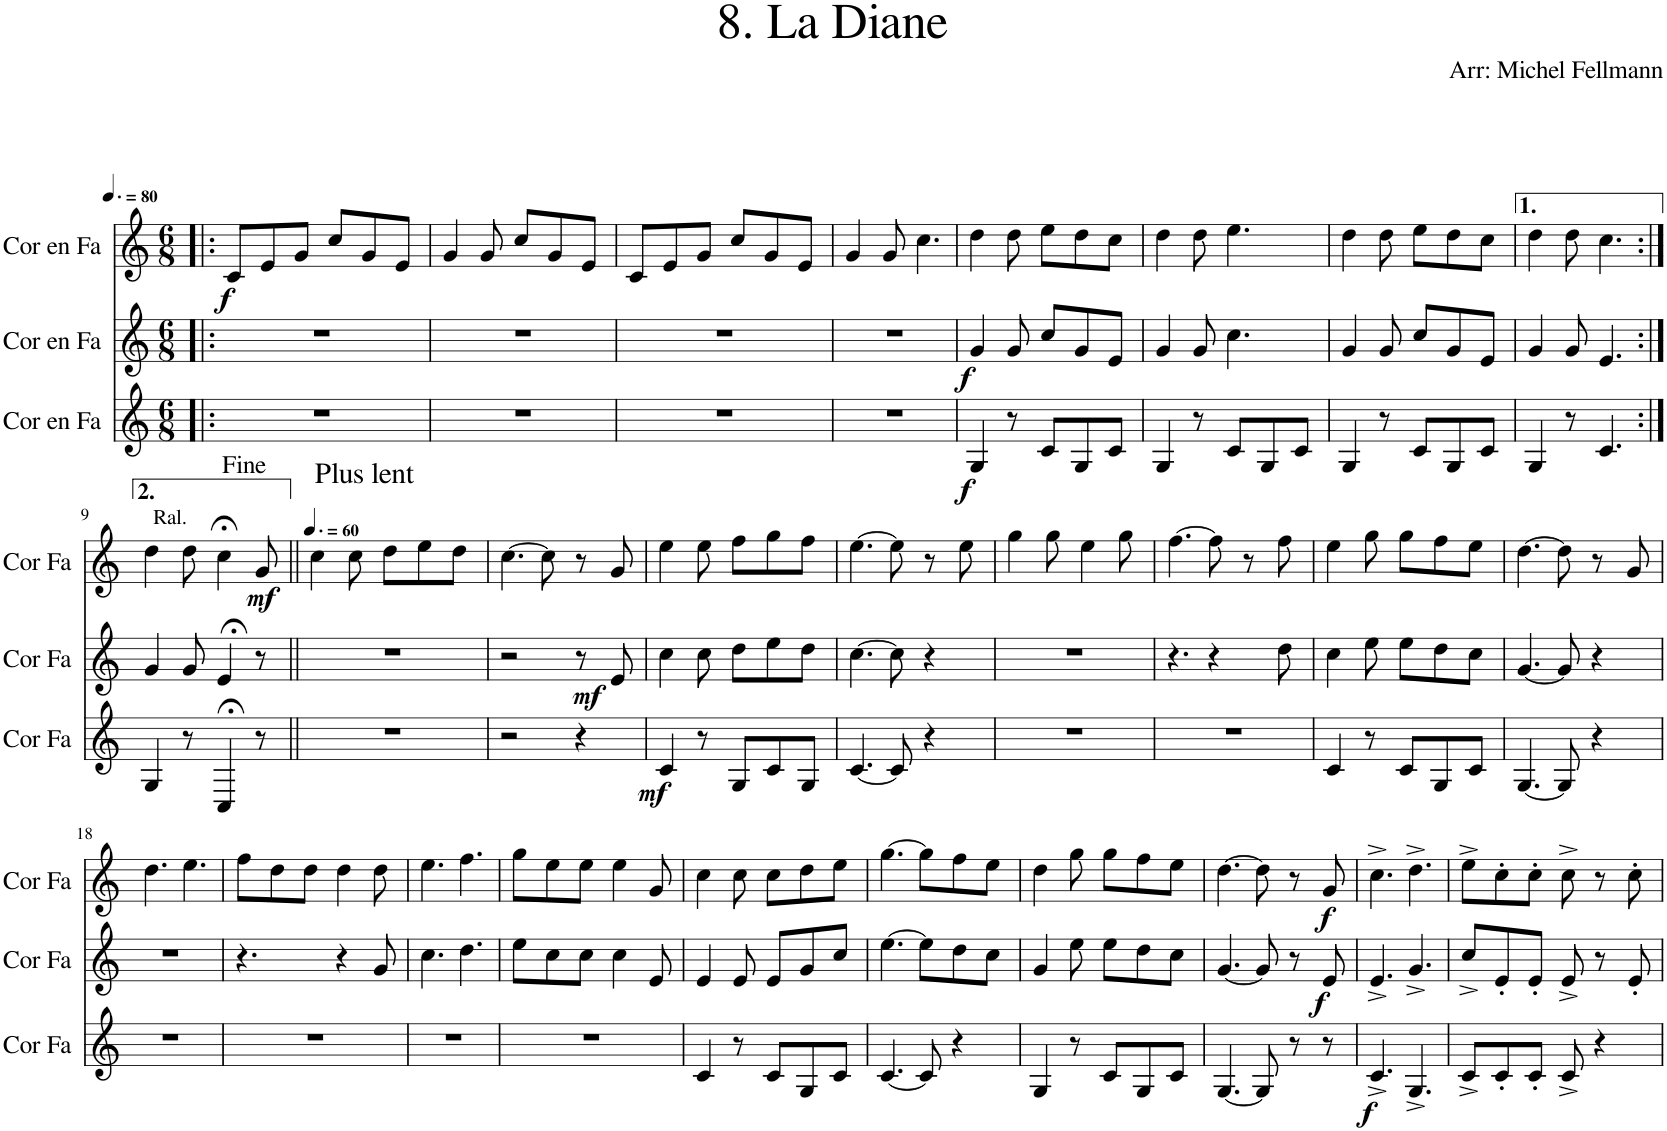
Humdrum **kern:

**kern	**dynam	**kern	**dynam	**kern	**dynam
*part3	*part3	*part2	*part2	*part1	*part1
*staff3	*staff3	*staff2	*staff2	*staff1	*staff1
*I"Cor en Fa	*	*I"Cor en Fa	*	*I"Cor en Fa	*
*I'Cor Fa	*	*I'Cor Fa	*	*I'Cor Fa	*
*clefG2	*	*clefG2	*	*clefG2	*
*Trd4c7	*	*Trd4c7	*	*Trd4c7	*
*k[]	*	*k[]	*	*k[]	*
*M6/8	*	*M6/8	*	*M6/8	*
*MM120	*	*MM120	*	*MM120	*
=1!|:	=1!|:	=1!|:	=1!|:	=1!|:	=1!|:
!	!	!	!	!	!LO:DY:b
2.r	.	2.r	.	8c/L	f
.	.	.	.	8e/	.
.	.	.	.	8g/J	.
.	.	.	.	8cc/L	.
.	.	.	.	8g/	.
.	.	.	.	8e/J	.
=2	=2	=2	=2	=2	=2
2.r	.	2.r	.	4g/	.
.	.	.	.	8g/	.
.	.	.	.	8cc/L	.
.	.	.	.	8g/	.
.	.	.	.	8e/J	.
=3	=3	=3	=3	=3	=3
2.r	.	2.r	.	8c/L	.
.	.	.	.	8e/	.
.	.	.	.	8g/J	.
.	.	.	.	8cc/L	.
.	.	.	.	8g/	.
.	.	.	.	8e/J	.
=4	=4	=4	=4	=4	=4
2.r	.	2.r	.	4g/	.
.	.	.	.	8g/	.
.	.	.	.	4.cc\	.
=5	=5	=5	=5	=5	=5
!	!LO:DY:b	!	!LO:DY:b	!	!
4G/	f	4g/	f	4dd\	.
8r	.	8g/	.	8dd\	.
8c/L	.	8cc/L	.	8ee\L	.
8G/	.	8g/	.	8dd\	.
8c/J	.	8e/J	.	8cc\J	.
=6	=6	=6	=6	=6	=6
4G/	.	4g/	.	4dd\	.
8r	.	8g/	.	8dd\	.
8c/L	.	4.cc\	.	4.ee\	.
8G/	.	.	.	.	.
8c/J	.	.	.	.	.
=7	=7	=7	=7	=7	=7
4G/	.	4g/	.	4dd\	.
8r	.	8g/	.	8dd\	.
8c/L	.	8cc/L	.	8ee\L	.
8G/	.	8g/	.	8dd\	.
8c/J	.	8e/J	.	8cc\J	.
=8	=8	=8	=8	=8	=8
4G/	.	4g/	.	4dd\	.
8r	.	8g/	.	8dd\	.
4.c/	.	4.e/	.	4.cc\	.
!!LO:LB:g=z
=9:|!	=9:|!	=9:|!	=9:|!	=9:|!	=9:|!
!	!	!	!	!LO:TX:a:t=Ral.	!
4G/	.	4g/	.	4dd\	.
8r	.	8g/	.	8dd\	.
4C;</	.	4e;</	.	4cc;<\	.
*	*	*	*	*MM90	*
!	!	!	!	!	!LO:DY:b
8r	.	8r	.	8g/	mf
=10||	=10||	=10||	=10||	=10||	=10||
!	!	!	!	!LO:TX:a:t=Plus lent	!
2.r	.	2.r	.	4cc\	.
.	.	.	.	8cc\	.
.	.	.	.	8dd\L	.
.	.	.	.	8ee\	.
.	.	.	.	8dd\J	.
=11	=11	=11	=11	=11	=11
2r	.	2r	.	[4.cc\	.
.	.	.	.	8cc\]	.
!	!	!	!LO:DY:b	!	!
4r	.	8r	mf	8r	.
.	.	8e/	.	8g/	.
=12	=12	=12	=12	=12	=12
!	!LO:DY:b	!	!	!	!
4c/	mf	4cc\	.	4ee\	.
8r	.	8cc\	.	8ee\	.
8G/L	.	8dd\L	.	8ff\L	.
8c/	.	8ee\	.	8gg\	.
8G/J	.	8dd\J	.	8ff\J	.
=13	=13	=13	=13	=13	=13
[4.c/	.	[4.cc\	.	[4.ee\	.
8c/]	.	8cc\]	.	8ee\]	.
4r	.	4r	.	8r	.
.	.	.	.	8ee\	.
=14	=14	=14	=14	=14	=14
2.r	.	2.r	.	4gg\	.
.	.	.	.	8gg\	.
.	.	.	.	4ee\	.
.	.	.	.	8gg\	.
=15	=15	=15	=15	=15	=15
2.r	.	4.r	.	[4.ff\	.
.	.	4r	.	8ff\]	.
.	.	.	.	8r	.
.	.	8dd\	.	8ff\	.
=16	=16	=16	=16	=16	=16
4c/	.	4cc\	.	4ee\	.
8r	.	8ee\	.	8gg\	.
8c/L	.	8ee\L	.	8gg\L	.
8G/	.	8dd\	.	8ff\	.
8c/J	.	8cc\J	.	8ee\J	.
=17	=17	=17	=17	=17	=17
[4.G/	.	[4.g/	.	[4.dd\	.
8G/]	.	8g/]	.	8dd\]	.
4r	.	4r	.	8r	.
.	.	.	.	8g/	.
!!LO:LB:g=z
=18	=18	=18	=18	=18	=18
2.r	.	2.r	.	4.dd\	.
.	.	.	.	4.ee\	.
=19	=19	=19	=19	=19	=19
2.r	.	4.r	.	8ff\L	.
.	.	.	.	8dd\	.
.	.	.	.	8dd\J	.
.	.	4r	.	4dd\	.
.	.	8g/	.	8dd\	.
=20	=20	=20	=20	=20	=20
2.r	.	4.cc\	.	4.ee\	.
.	.	4.dd\	.	4.ff\	.
=21	=21	=21	=21	=21	=21
2.r	.	8ee\L	.	8gg\L	.
.	.	8cc\	.	8ee\	.
.	.	8cc\J	.	8ee\J	.
.	.	4cc\	.	4ee\	.
.	.	8e/	.	8g/	.
=22	=22	=22	=22	=22	=22
4c/	.	4e/	.	4cc\	.
8r	.	8e/	.	8cc\	.
8c/L	.	8e/L	.	8cc\L	.
8G/	.	8g/	.	8dd\	.
8c/J	.	8cc/J	.	8ee\J	.
=23	=23	=23	=23	=23	=23
[4.c/	.	[4.ee\	.	[4.gg\	.
8c/]	.	8ee\L]	.	8gg\L]	.
4r	.	8dd\	.	8ff\	.
.	.	8cc\J	.	8ee\J	.
=24	=24	=24	=24	=24	=24
4G/	.	4g/	.	4dd\	.
8r	.	8ee\	.	8gg\	.
8c/L	.	8ee\L	.	8gg\L	.
8G/	.	8dd\	.	8ff\	.
8c/J	.	8cc\J	.	8ee\J	.
=25	=25	=25	=25	=25	=25
[4.G/	.	[4.g/	.	[4.dd\	.
8G/]	.	8g/]	.	8dd\]	.
8r	.	8r	.	8r	.
!	!	!	!LO:DY:b	!	!LO:DY:b
8r	.	8e/	f	8g/	f
=26	=26	=26	=26	=26	=26
!	!LO:DY:b	!	!	!	!
4.c^/	f	4.e^/	.	4.cc^\	.
4.G^/	.	4.g^/	.	4.dd^\	.
=27	=27	=27	=27	=27	=27
8c^/L	.	8cc^/L	.	8ee^\L	.
8c'/	.	8e'/	.	8cc'\	.
8c'/J	.	8e'/J	.	8cc'\J	.
8c^/	.	8e^/	.	8cc^\	.
4r	.	8r	.	8r	.
.	.	8e'/	.	8cc'\	.
=	=	=	=	=	=
*-	*-	*-	*-	*-	*-
